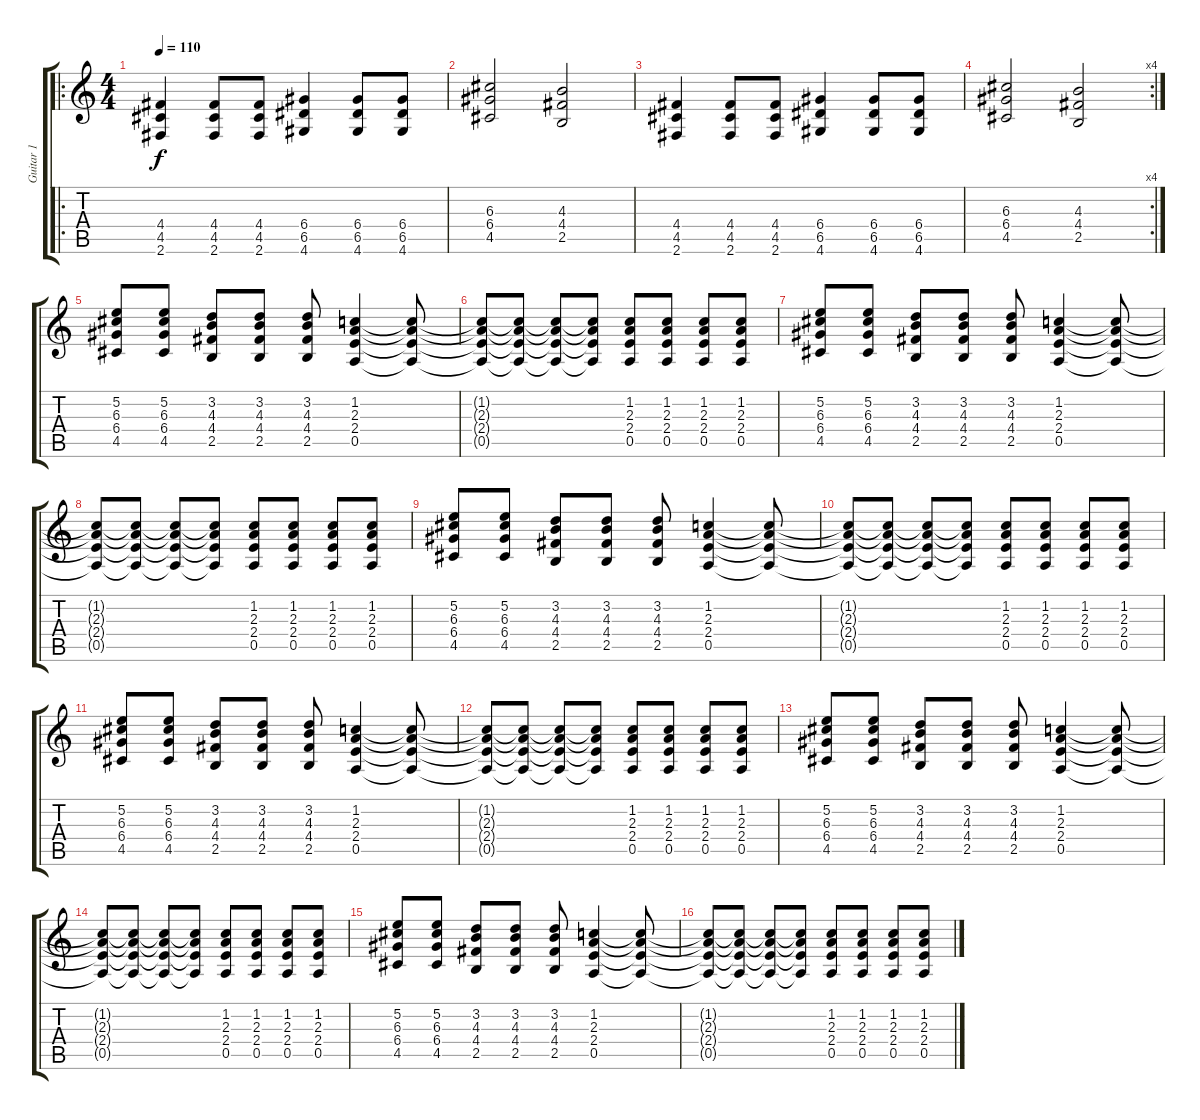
\track ("Guitar 1" "Guitar 1") {instrument distortionguitar}
\staff {score tabs}
\tuning (E4 B3 G3 D3 A2 E2) {hide}
\ro
\ts (4 4)
\tempo 110
\clef g2
\ks c
(4.4 4.5 2.6).4{dy f} (4.4 4.5 2.6).8 (4.4 4.5 2.6).8 (6.4 6.5 4.6).4 (6.4 6.5 4.6).8 (6.4 6.5 4.6).8 |
(6.3 6.4 4.5).2 (4.3 4.4 2.5).2 |
(4.4 4.5 2.6).4 (4.4 4.5 2.6).8 (4.4 4.5 2.6).8 (6.4 6.5 4.6).4 (6.4 6.5 4.6).8 (6.4 6.5 4.6).8 |
\rc 4
(6.3 6.4 4.5).2 (4.3 4.4 2.5).2 |
(5.2 6.3 6.4 4.5).8 (5.2 6.3 6.4 4.5).8 (3.2 4.3 4.4 2.5).8 (3.2 4.3 4.4 2.5).8 (3.2 4.3 4.4 2.5).8 (1.2 2.3 2.4 0.5).4 (1.2{t} 2.3{t} 2.4{t} 0.5{t}).8 |
(1.2{t} 2.3{t} 2.4{t} 0.5{t}).8 (1.2{t} 2.3{t} 2.4{t} 0.5{t}).8 (1.2{t} 2.3{t} 2.4{t} 0.5{t}).8 (1.2{t} 2.3{t} 2.4{t} 0.5{t}).8 (1.2 2.3 2.4 0.5).8 (1.2 2.3 2.4 0.5).8 (1.2 2.3 2.4 0.5).8 (1.2 2.3 2.4 0.5).8 |
(5.2 6.3 6.4 4.5).8 (5.2 6.3 6.4 4.5).8 (3.2 4.3 4.4 2.5).8 (3.2 4.3 4.4 2.5).8 (3.2 4.3 4.4 2.5).8 (1.2 2.3 2.4 0.5).4 (1.2{t} 2.3{t} 2.4{t} 0.5{t}).8 |
(1.2{t} 2.3{t} 2.4{t} 0.5{t}).8 (1.2{t} 2.3{t} 2.4{t} 0.5{t}).8 (1.2{t} 2.3{t} 2.4{t} 0.5{t}).8 (1.2{t} 2.3{t} 2.4{t} 0.5{t}).8 (1.2 2.3 2.4 0.5).8 (1.2 2.3 2.4 0.5).8 (1.2 2.3 2.4 0.5).8 (1.2 2.3 2.4 0.5).8 |
(5.2 6.3 6.4 4.5).8 (5.2 6.3 6.4 4.5).8 (3.2 4.3 4.4 2.5).8 (3.2 4.3 4.4 2.5).8 (3.2 4.3 4.4 2.5).8 (1.2 2.3 2.4 0.5).4 (1.2{t} 2.3{t} 2.4{t} 0.5{t}).8 |
(1.2{t} 2.3{t} 2.4{t} 0.5{t}).8 (1.2{t} 2.3{t} 2.4{t} 0.5{t}).8 (1.2{t} 2.3{t} 2.4{t} 0.5{t}).8 (1.2{t} 2.3{t} 2.4{t} 0.5{t}).8 (1.2 2.3 2.4 0.5).8 (1.2 2.3 2.4 0.5).8 (1.2 2.3 2.4 0.5).8 (1.2 2.3 2.4 0.5).8 |
(5.2 6.3 6.4 4.5).8 (5.2 6.3 6.4 4.5).8 (3.2 4.3 4.4 2.5).8 (3.2 4.3 4.4 2.5).8 (3.2 4.3 4.4 2.5).8 (1.2 2.3 2.4 0.5).4 (1.2{t} 2.3{t} 2.4{t} 0.5{t}).8 |
(1.2{t} 2.3{t} 2.4{t} 0.5{t}).8 (1.2{t} 2.3{t} 2.4{t} 0.5{t}).8 (1.2{t} 2.3{t} 2.4{t} 0.5{t}).8 (1.2{t} 2.3{t} 2.4{t} 0.5{t}).8 (1.2 2.3 2.4 0.5).8 (1.2 2.3 2.4 0.5).8 (1.2 2.3 2.4 0.5).8 (1.2 2.3 2.4 0.5).8 |
(5.2 6.3 6.4 4.5).8 (5.2 6.3 6.4 4.5).8 (3.2 4.3 4.4 2.5).8 (3.2 4.3 4.4 2.5).8 (3.2 4.3 4.4 2.5).8 (1.2 2.3 2.4 0.5).4 (1.2{t} 2.3{t} 2.4{t} 0.5{t}).8 |
(1.2{t} 2.3{t} 2.4{t} 0.5{t}).8 (1.2{t} 2.3{t} 2.4{t} 0.5{t}).8 (1.2{t} 2.3{t} 2.4{t} 0.5{t}).8 (1.2{t} 2.3{t} 2.4{t} 0.5{t}).8 (1.2 2.3 2.4 0.5).8 (1.2 2.3 2.4 0.5).8 (1.2 2.3 2.4 0.5).8 (1.2 2.3 2.4 0.5).8 |
(5.2 6.3 6.4 4.5).8 (5.2 6.3 6.4 4.5).8 (3.2 4.3 4.4 2.5).8 (3.2 4.3 4.4 2.5).8 (3.2 4.3 4.4 2.5).8 (1.2 2.3 2.4 0.5).4 (1.2{t} 2.3{t} 2.4{t} 0.5{t}).8 |
(1.2{t} 2.3{t} 2.4{t} 0.5{t}).8 (1.2{t} 2.3{t} 2.4{t} 0.5{t}).8 (1.2{t} 2.3{t} 2.4{t} 0.5{t}).8 (1.2{t} 2.3{t} 2.4{t} 0.5{t}).8 (1.2 2.3 2.4 0.5).8 (1.2 2.3 2.4 0.5).8 (1.2 2.3 2.4 0.5).8 (1.2 2.3 2.4 0.5).8
